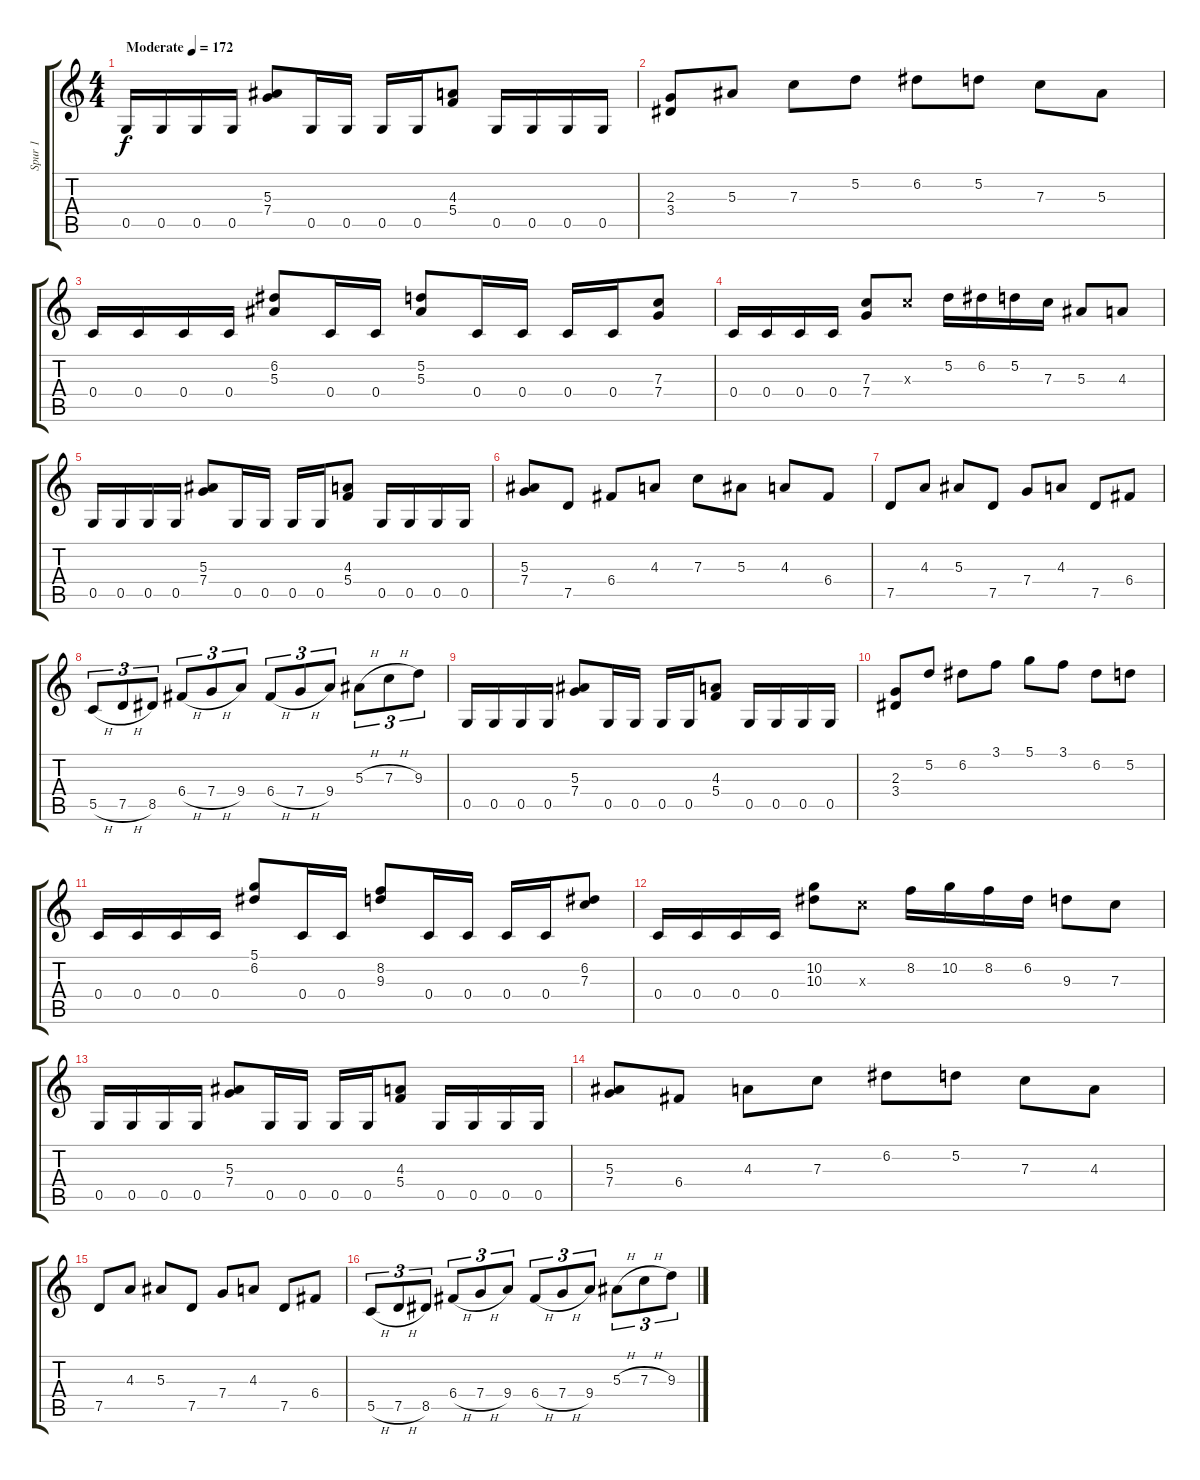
\track ("Spur 1" "Spur 1") {instrument distortionguitar}
\staff {score tabs}
\tuning (D4 A3 F3 C3 G2 D2) {hide}
\ts (4 4)
\tempo (172 "Moderate")
\clef g2
\ks c
0.5.16{dy f instrument distortionguitar} 0.5.16 0.5.16 0.5.16 (5.3 7.4).8 0.5.16 0.5.16 0.5.16 0.5.16 (4.3 5.4).8 0.5.16 0.5.16 0.5.16 0.5.16 |
(2.3 3.4).8 5.3.8 7.3.8 5.2.8 6.2.8 5.2.8 7.3.8 5.3.8 |
0.4.16 0.4.16 0.4.16 0.4.16 (6.2 5.3).8 0.4.16 0.4.16 (5.2 5.3).8 0.4.16 0.4.16 0.4.16 0.4.16 (7.3 7.4).8 |
0.4.16 0.4.16 0.4.16 0.4.16 (7.3 7.4).8 7.3{x}.8 5.2.16 6.2.16 5.2.16 7.3.16 5.3.8 4.3.8 |
0.5.16 0.5.16 0.5.16 0.5.16 (5.3 7.4).8 0.5.16 0.5.16 0.5.16 0.5.16 (4.3 5.4).8 0.5.16 0.5.16 0.5.16 0.5.16 |
(5.3 7.4).8 7.5.8 6.4.8 4.3.8 7.3.8 5.3.8 4.3.8 6.4.8 |
7.5.8 4.3.8 5.3.8 7.5.8 7.4.8 4.3.8 7.5.8 6.4.8 |
5.5{h}.8{tu (3 2)} 7.5{h}.8{tu (3 2)} 8.5.8{tu (3 2)} 6.4{h}.8{tu (3 2)} 7.4{h}.8{tu (3 2)} 9.4.8{tu (3 2)} 6.4{h}.8{tu (3 2)} 7.4{h}.8{tu (3 2)} 9.4.8{tu (3 2)} 5.3{h}.8{tu (3 2)} 7.3{h}.8{tu (3 2)} 9.3.8{tu (3 2)} |
0.5.16 0.5.16 0.5.16 0.5.16 (5.3 7.4).8 0.5.16 0.5.16 0.5.16 0.5.16 (4.3 5.4).8 0.5.16 0.5.16 0.5.16 0.5.16 |
(2.3 3.4).8 5.2.8 6.2.8 3.1.8 5.1.8 3.1.8 6.2.8 5.2.8 |
0.4.16 0.4.16 0.4.16 0.4.16 (5.1 6.2).8 0.4.16 0.4.16 (8.2 9.3).8 0.4.16 0.4.16 0.4.16 0.4.16 (6.2 7.3).8 |
0.4.16 0.4.16 0.4.16 0.4.16 (10.2 10.3).8 7.3{x}.8 8.2.16 10.2.16 8.2.16 6.2.16 9.3.8 7.3.8 |
0.5.16 0.5.16 0.5.16 0.5.16 (5.3 7.4).8 0.5.16 0.5.16 0.5.16 0.5.16 (4.3 5.4).8 0.5.16 0.5.16 0.5.16 0.5.16 |
(5.3 7.4).8 6.4.8 4.3.8 7.3.8 6.2.8 5.2.8 7.3.8 4.3.8 |
7.5.8 4.3.8 5.3.8 7.5.8 7.4.8 4.3.8 7.5.8 6.4.8 |
5.5{h}.8{tu (3 2)} 7.5{h}.8{tu (3 2)} 8.5.8{tu (3 2)} 6.4{h}.8{tu (3 2)} 7.4{h}.8{tu (3 2)} 9.4.8{tu (3 2)} 6.4{h}.8{tu (3 2)} 7.4{h}.8{tu (3 2)} 9.4.8{tu (3 2)} 5.3{h}.8{tu (3 2)} 7.3{h}.8{tu (3 2)} 9.3.8{tu (3 2)}
